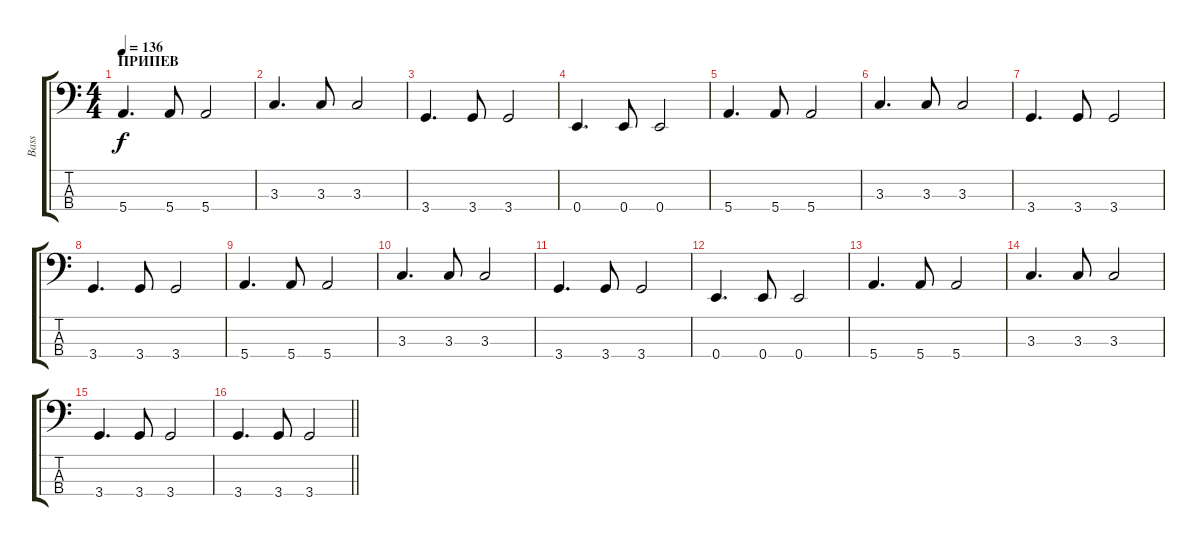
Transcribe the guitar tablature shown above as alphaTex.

\track ("Bass" "Bass") {instrument electricbassfinger}
\staff {score tabs}
\tuning (G2 D2 A1 E1) {hide}
\ts (4 4)
\section ("" "ПРИПЕВ")
\tempo 136
\clef f4
\ks c
5.4.4{d dy f} 5.4.8 5.4.2 |
3.3.4{d} 3.3.8 3.3.2 |
3.4.4{d} 3.4.8 3.4.2 |
0.4.4{d} 0.4.8 0.4.2 |
5.4.4{d} 5.4.8 5.4.2 |
3.3.4{d} 3.3.8 3.3.2 |
3.4.4{d} 3.4.8 3.4.2 |
3.4.4{d} 3.4.8 3.4.2 |
5.4.4{d} 5.4.8 5.4.2 |
3.3.4{d} 3.3.8 3.3.2 |
3.4.4{d} 3.4.8 3.4.2 |
0.4.4{d} 0.4.8 0.4.2 |
5.4.4{d} 5.4.8 5.4.2 |
3.3.4{d} 3.3.8 3.3.2 |
3.4.4{d} 3.4.8 3.4.2 |
\barLineRight lightlight
3.4.4{d} 3.4.8 3.4.2
